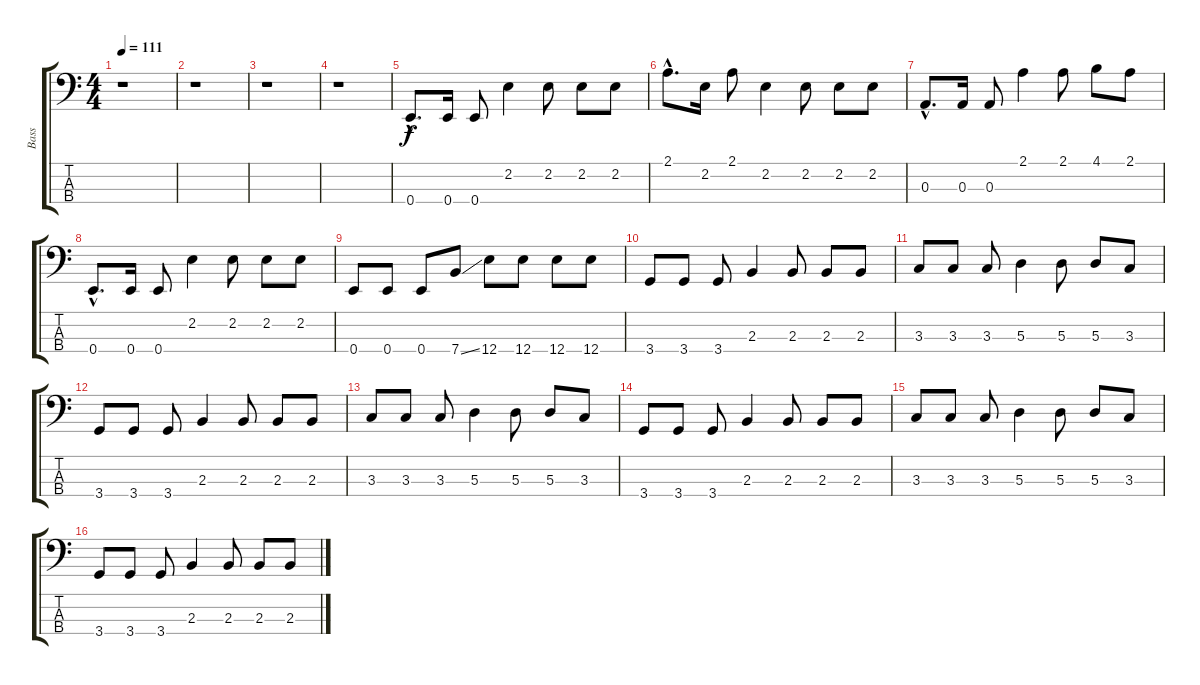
\track ("Bass" "Bass") {instrument electricbassfinger}
\staff {score tabs}
\tuning (G2 D2 A1 E1) {hide}
\ts (4 4)
\tempo 111
\clef f4
\ks c
r.1{dy f instrument electricbassfinger} |
r.1 |
r.1 |
r.1 |
0.4{hac}.8{d} 0.4.16 0.4.8 2.2.4 2.2.8 2.2.8 2.2.8 |
2.1{hac}.8{d} 2.2.16 2.1.8 2.2.4 2.2.8 2.2.8 2.2.8 |
0.3{hac}.8{d} 0.3.16 0.3.8 2.1.4 2.1.8 4.1.8 2.1.8 |
0.4{hac}.8{d} 0.4.16 0.4.8 2.2.4 2.2.8 2.2.8 2.2.8 |
0.4.8 0.4.8 0.4.8 7.4{ss}.8 12.4.8 12.4.8 12.4.8 12.4.8 |
3.4.8 3.4.8 3.4.8 2.3.4 2.3.8 2.3.8 2.3.8 |
3.3.8 3.3.8 3.3.8 5.3.4 5.3.8 5.3.8 3.3.8 |
3.4.8 3.4.8 3.4.8 2.3.4 2.3.8 2.3.8 2.3.8 |
3.3.8 3.3.8 3.3.8 5.3.4 5.3.8 5.3.8 3.3.8 |
3.4.8 3.4.8 3.4.8 2.3.4 2.3.8 2.3.8 2.3.8 |
3.3.8 3.3.8 3.3.8 5.3.4 5.3.8 5.3.8 3.3.8 |
3.4.8 3.4.8 3.4.8 2.3.4 2.3.8 2.3.8 2.3.8
